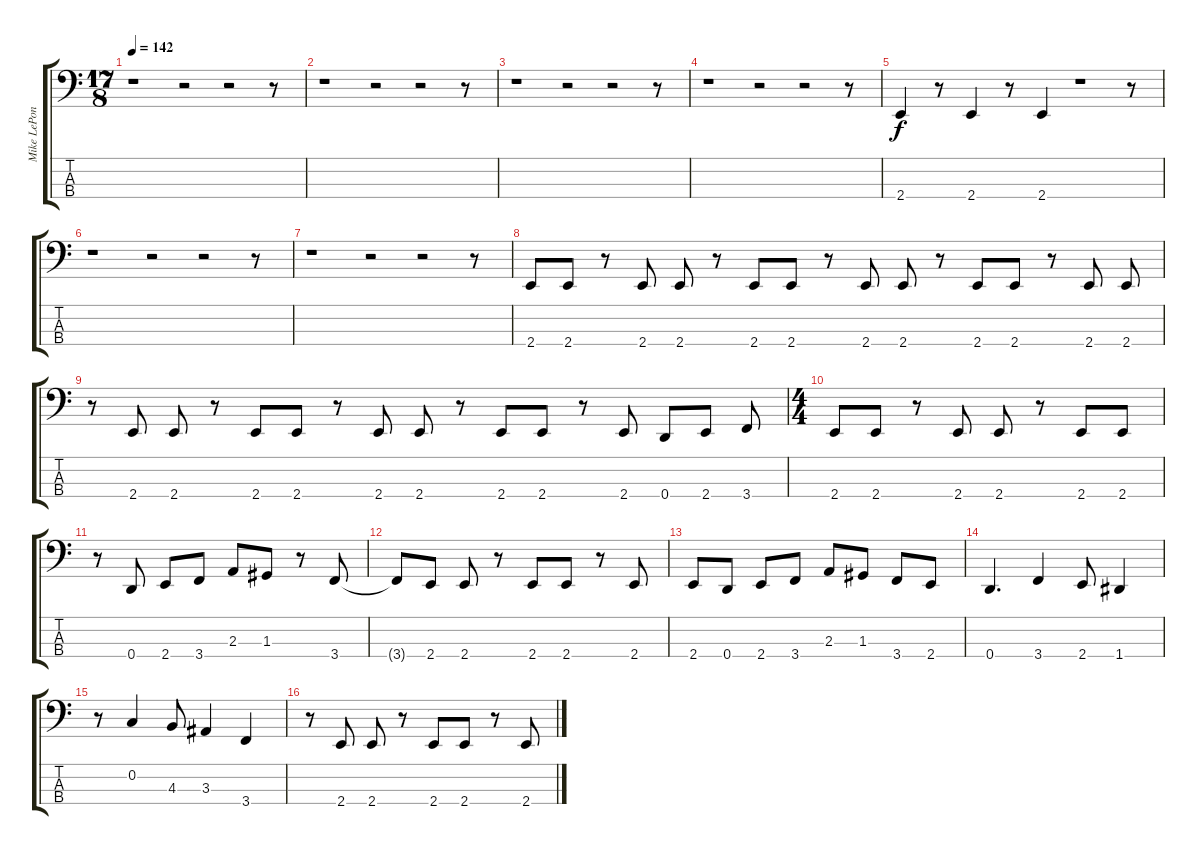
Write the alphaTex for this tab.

\track ("Mike LePond (Bass)" "Mike LePon") {solo instrument electricbassfinger}
\staff {score tabs}
\tuning (F2 C2 G1 D1) {hide}
\ts (17 8)
\tempo 142
\clef f4
\ks c
r.1{dy f instrument electricbassfinger} r.2 r.2 r.8 |
r.1 r.2 r.2 r.8 |
r.1 r.2 r.2 r.8 |
r.1 r.2 r.2 r.8 |
2.4.4 r.8 2.4.4 r.8 2.4.4 r.1 r.8 |
r.1 r.2 r.2 r.8 |
r.1 r.2 r.2 r.8 |
2.4.8{volume 10} 2.4.8{volume 10} r.8 2.4.8{volume 10} 2.4.8{volume 11} r.8 2.4.8{volume 11} 2.4.8{volume 11} r.8 2.4.8{volume 12} 2.4.8{volume 12} r.8 2.4.8{volume 12} 2.4.8{volume 12} r.8 2.4.8{volume 12} 2.4.8{volume 13} |
r.8 2.4.8{volume 13} 2.4.8{volume 13} r.8 2.4.8{volume 14} 2.4.8{volume 14} r.8 2.4.8{volume 14} 2.4.8{volume 14} r.8 2.4.8{volume 15} 2.4.8{volume 15} r.8 2.4.8{volume 15} 0.4.8{volume 15} 2.4.8{volume 16} 3.4.8{volume 16} |
\ts (4 4)
2.4.8{volume 16} 2.4.8 r.8 2.4.8 2.4.8 r.8 2.4.8 2.4.8 |
r.8 0.4.8 2.4.8 3.4.8 2.3.8 1.3.8 r.8 3.4.8 |
3.4{t}.8 2.4.8 2.4.8 r.8 2.4.8 2.4.8 r.8 2.4.8 |
2.4.8 0.4.8 2.4.8 3.4.8 2.3.8 1.3.8 3.4.8 2.4.8 |
0.4.4{d} 3.4.4 2.4.8 1.4.4 |
r.8 0.2.4 4.3.8 3.3.4 3.4.4 |
r.8 2.4.8 2.4.8 r.8 2.4.8 2.4.8 r.8 2.4.8
